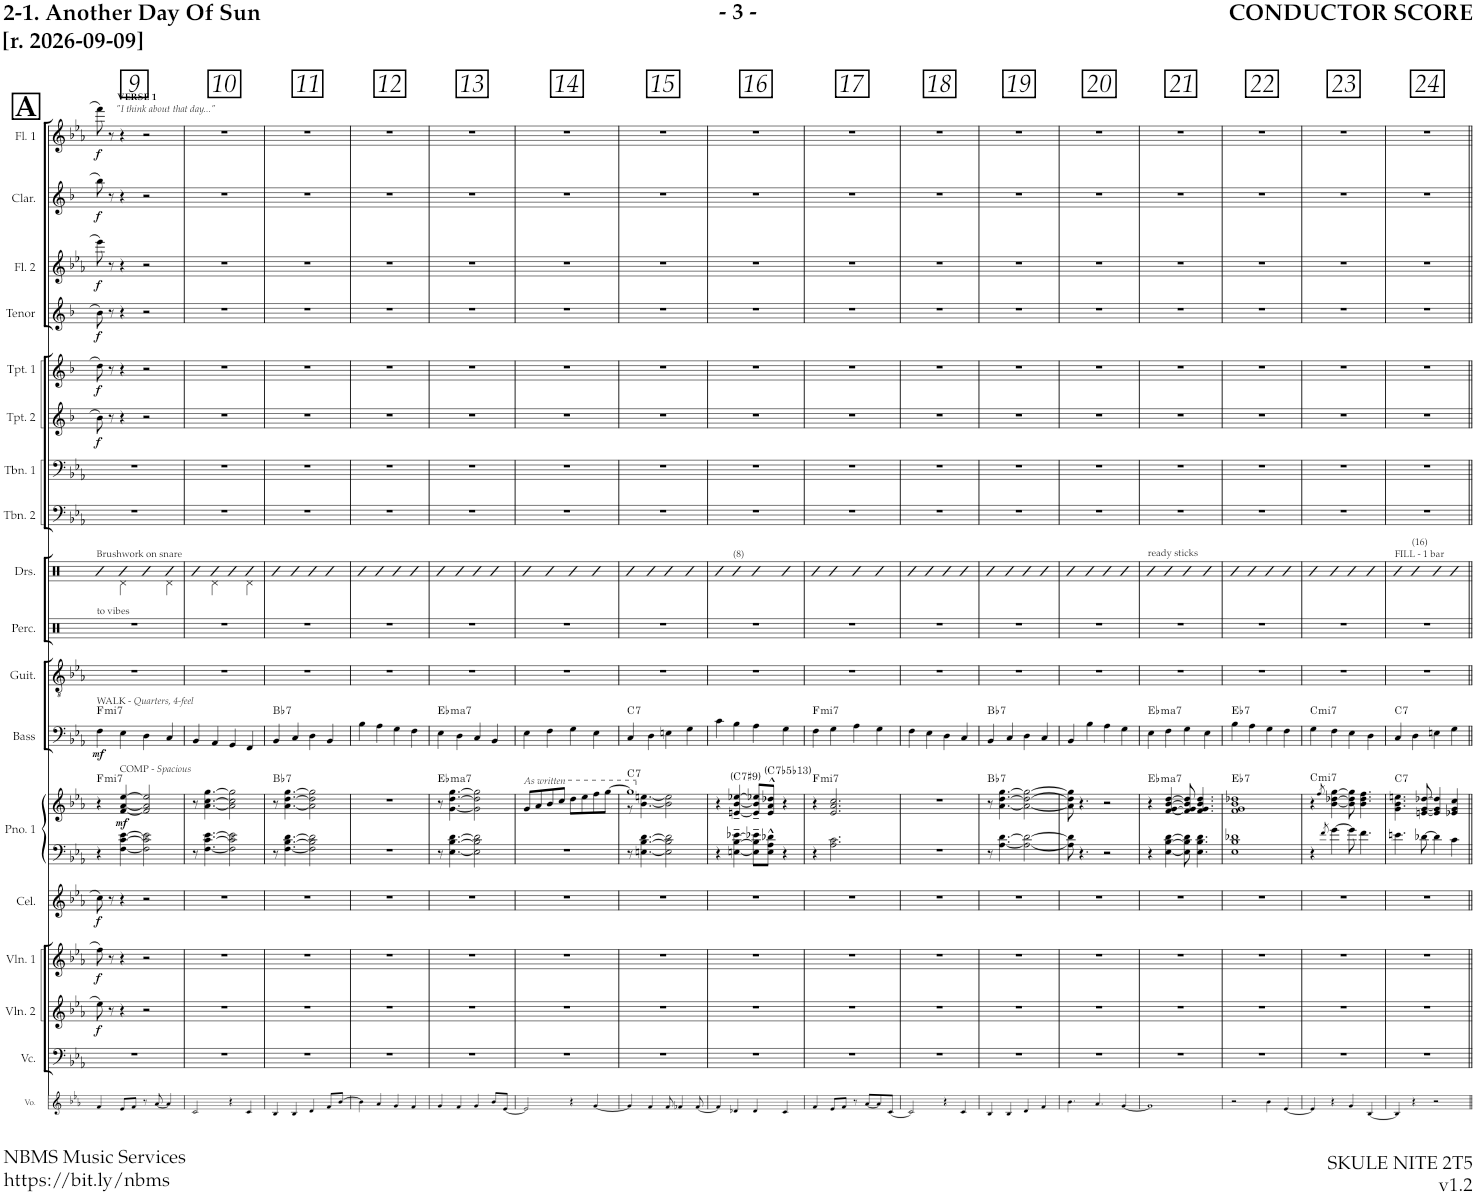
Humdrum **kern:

**kern	**kern	**kern	**dynam	**kern	**dynam	**kern	**dynam	**kern	**kern	**dynam	**harte	**kern	**dynam	**harte	**kern	**kern	**kern	**kern	**kern	**kern	**dynam	**kern	**dynam	**kern	**dynam	**kern	**dynam	**kern	**dynam	**kern	**dynam
*part18	*part17	*part16	*part16	*part15	*part15	*part14	*part14	*part13	*part13	*part13	*part13	*part12	*part12	*part12	*part11	*part10	*part9	*part8	*part7	*part6	*part6	*part5	*part5	*part4	*part4	*part3	*part3	*part2	*part2	*part1	*part1
*staff19	*staff18	*staff17	*staff17	*staff16	*staff16	*staff15	*staff15	*staff14	*staff13	*staff13/14	*	*staff12	*staff12	*	*staff11	*staff10	*staff9	*staff8	*staff7	*staff6	*staff6	*staff5	*staff5	*staff4	*staff4	*staff3	*staff3	*staff2	*staff2	*staff1	*staff1
*I"Voice	*I"Violoncello	*I"Violin 2	*	*I"Violin 1	*	*I"Piano 2	*	*I"Piano 1	*	*	*	*I"Bass	*	*	*I"Guitar	*I"Percussion	*I"Drumset	*I"Trombone 2	*I"Trombone 1	*I"Trumpet 2	*	*I"Trumpet 1	*	*I"REED 4 (Tenor Sax)	*	*I"REED 3 (Alto Sax, Flute)	*	*I"REED 2 (Clarinet)	*	*I"Flute (Doubles Bari Sax)	*
*I'Vo.	*I'Vc.	*I'Vln. 2	*	*I'Vln. 1	*	*I'Pno. 2	*	*I'Pno. 1	*	*	*	*I'Bass	*	*	*I'Guit.	*I'Perc.	*I'Drs.	*I'Tbn. 2	*I'Tbn. 1	*I'Tpt. 2	*	*I'Tpt. 1	*	*I'Tenor	*	*I'Alto	*	*I'Clar.	*	*I'Fl. 1	*
!!LO:PB:g=z
*clefG2	*clefF4	*clefG2	*	*clefG2	*	*clefG2	*	*clefF4	*clefG2	*	*	*clefF4	*	*	*clefGv2	*clefX	*clefX	*clefF4	*clefF4	*clefG2	*	*clefG2	*	*clefG2	*	*clefG2	*	*clefG2	*	*clefG2	*
*	*	*	*	*	*	*Trd-7c-12	*	*	*	*	*	*Trd7c12	*	*	*	*	*	*	*	*Trd1c2	*	*Trd1c2	*	*Trd8c14	*	*Trd5c9	*	*Trd1c2	*	*Trd12c21	*
*k[b-e-a-]	*k[b-e-a-]	*k[b-e-a-]	*	*k[b-e-a-]	*	*k[b-e-a-]	*	*k[b-e-a-]	*k[b-e-a-]	*	*	*k[b-e-a-]	*	*	*k[b-e-a-]	*k[]	*k[]	*k[b-e-a-]	*k[b-e-a-]	*k[b-]	*	*k[b-]	*	*k[b-]	*	*k[b-e-a-]	*	*k[b-]	*	*k[b-e-a-]	*
*M2/2	*M2/2	*M2/2	*	*M2/2	*	*M2/2	*	*M2/2	*M2/2	*	*	*M2/2	*	*	*M2/2	*M2/2	*M2/2	*M2/2	*M2/2	*M2/2	*	*M2/2	*	*M2/2	*	*M2/2	*	*M2/2	*	*M2/2	*
*met(c|)	*met(c|)	*met(c|)	*	*met(c|)	*	*met(c|)	*	*met(c|)	*met(c|)	*	*	*met(c|)	*	*	*met(c|)	*met(c|)	*met(c|)	*met(c|)	*met(c|)	*met(c|)	*	*met(c|)	*	*met(c|)	*	*met(c|)	*	*met(c|)	*	*met(c|)	*
!!LO:REH:place=s1:a:B:cj:fs=14:t=A
=9	=9	=9	=9	=9	=9	=9	=9	=9	=9	=9	=9	=9	=9	=9	=9	=9	=9	=9	=9	=9	=9	=9	=9	=9	=9	=9	=9	=9	=9	=9	=9
*	*	*	*	*	*	*	*	*	*	*	*	*	*	*	*	*	*^	*	*	*	*	*	*	*	*	*	*	*	*	*	*
!	!	!	!	!	!	!	!	!	!	!	!	!	!	!	!	!	!	!	!	!	!	!	!	!	!	!	!	!	!	!	!LO:TX:a:B:t=VERSE 1	!
!	!	!	!	!	!	!	!	!	!	!	!	!	!	!	!	!	!	!	!	!	!	!	!	!	!	!	!	!	!	!	!LO:TX:a:i:t="I think about that day..."	!
!	!	!	!	!	!	!	!	!	!	!	!	!	!	!	!	!	!LO:TX:a:t=Brushwork on snare	!	!	!	!	!	!	!	!	!	!	!	!	!	!	!
!	!	!	!	!	!	!	!	!	!	!	!	!	!	!	!	!LO:TX:a:t=to vibes	!	!	!	!	!	!	!	!	!	!	!	!	!	!	!	!
!	!	!	!	!	!	!	!	!	!	!	!	!LO:TX:a:t=WALK -	!	!	!	!	!	!	!	!	!	!	!	!	!	!	!	!	!	!	!	!
!	!	!	!	!	!	!	!	!	!	!	!	!LO:TX:a:i:t=Quarters, 4-feel	!	!	!	!	!	!	!	!	!	!	!	!	!	!	!	!	!	!	!	!
!	!	!	!LO:DY:b	!	!LO:DY:b	!	!LO:DY:b	!	!	!	!LO:H:kt=mi7	!	!LO:DY:b	!LO:H:kt=mi7	!	!	!	!	!	!	!	!LO:DY:b	!	!LO:DY:b	!	!LO:DY:b	!	!LO:DY:b	!	!LO:DY:b	!	!LO:DY:b
4f/	1r	8ee-\	f	8ff\	f	8cc\	f	4r	4r	.	F:min7	4F\	mf	F:min7	1r	1r	4R	4ryy	1r	1r	8b-\	f	8dd\	f	8b-\	f	8eee-\	f	8bb-\	f	8fff\	f
.	.	8r	.	8r	.	8r	.	.	.	.	.	.	.	.	.	.	.	.	.	.	8r	.	8r	.	8r	.	8r	.	8r	.	8r	.
!	!	!	!	!	!	!	!	!	!LO:TX:a:t=COMP -	!	!	!	!	!	!	!	!	!	!	!	!	!	!	!	!	!	!	!	!	!	!	!
!	!	!	!	!	!	!	!	!	!LO:TX:a:i:t=Spacious	!	!	!	!	!	!	!	!	!	!	!	!	!	!	!	!	!	!	!	!	!	!	!
!	!	!	!	!	!	!	!	!	!	!LO:DY:b	!	!	!	!	!	!	!	!	!	!	!	!	!	!	!	!	!	!	!	!	!	!
8e-/L	.	4r	.	4r	.	4r	.	[4F\ [4c\ [4e-\	[4f/ [4a-/ [4ee-/	mf	.	4E-\	.	.	.	.	4R	4Rd\	.	.	4r	.	4r	.	4r	.	4r	.	4r	.	4r	.
8f/J	.	.	.	.	.	.	.	.	.	.	.	.	.	.	.	.	.	.	.	.	.	.	.	.	.	.	.	.	.	.	.	.
8r	.	2r	.	2r	.	2r	.	2F\] 2c\] 2e-\]	2f/] 2a-/] 2ee-/]	.	.	4D\	.	.	.	.	4R	4ryy	.	.	2r	.	2r	.	2r	.	2r	.	2r	.	2r	.
[8a-/	.	.	.	.	.	.	.	.	.	.	.	.	.	.	.	.	.	.	.	.	.	.	.	.	.	.	.	.	.	.	.	.
4a-/]	.	.	.	.	.	.	.	.	.	.	.	4C/	.	.	.	.	4R	4Rd\	.	.	.	.	.	.	.	.	.	.	.	.	.	.
=10	=10	=10	=10	=10	=10	=10	=10	=10	=10	=10	=10	=10	=10	=10	=10	=10	=10	=10	=10	=10	=10	=10	=10	=10	=10	=10	=10	=10	=10	=10	=10	=10
2c/	1r	1r	.	1r	.	1r	.	8r	8r	.	.	4BB-/	.	.	1r	1r	4R	4ryy	1r	1r	1r	.	1r	.	1r	.	1r	.	1r	.	1r	.
.	.	.	.	.	.	.	.	[4.F\ [4.c\ [4.e-\	[4.a-\ [4.cc\ [4.gg\	.	.	.	.	.	.	.	.	.	.	.	.	.	.	.	.	.	.	.	.	.	.	.
.	.	.	.	.	.	.	.	.	.	.	.	4AA-/	.	.	.	.	4R	4Rd\	.	.	.	.	.	.	.	.	.	.	.	.	.	.
4r	.	.	.	.	.	.	.	2F\] 2c\] 2e-\]	2a-\] 2cc\] 2gg\]	.	.	4GG/	.	.	.	.	4R	4ryy	.	.	.	.	.	.	.	.	.	.	.	.	.	.
4c/	.	.	.	.	.	.	.	.	.	.	.	4FF/	.	.	.	.	4R	4Rd\	.	.	.	.	.	.	.	.	.	.	.	.	.	.
=11	=11	=11	=11	=11	=11	=11	=11	=11	=11	=11	=11	=11	=11	=11	=11	=11	=11	=11	=11	=11	=11	=11	=11	=11	=11	=11	=11	=11	=11	=11	=11	=11
!	!	!	!	!	!	!	!	!	!	!	!LO:H:kt=7	!	!	!LO:H:kt=7	!	!	!	!	!	!	!	!	!	!	!	!	!	!	!	!	!	!
4B-/	1r	1r	.	1r	.	1r	.	8r	8r	.	Bb:7	4BB-/	.	Bb:7	1r	1r	4R	4ryy	1r	1r	1r	.	1r	.	1r	.	1r	.	1r	.	1r	.
.	.	.	.	.	.	.	.	[4.F\ [4.B-\ [4.d\	[4.a-\ [4.dd\ [4.gg\	.	.	.	.	.	.	.	.	.	.	.	.	.	.	.	.	.	.	.	.	.	.	.
4B-/	.	.	.	.	.	.	.	.	.	.	.	4C/	.	.	.	.	4R	4Rd	.	.	.	.	.	.	.	.	.	.	.	.	.	.
4d/	.	.	.	.	.	.	.	2F\] 2B-\] 2d\]	2a-\] 2dd\] 2gg\]	.	.	4D\	.	.	.	.	4R	4ryy	.	.	.	.	.	.	.	.	.	.	.	.	.	.
8f/L	.	.	.	.	.	.	.	.	.	.	.	4BB-/	.	.	.	.	4R	4Rd	.	.	.	.	.	.	.	.	.	.	.	.	.	.
[8b-/J	.	.	.	.	.	.	.	.	.	.	.	.	.	.	.	.	.	.	.	.	.	.	.	.	.	.	.	.	.	.	.	.
=12	=12	=12	=12	=12	=12	=12	=12	=12	=12	=12	=12	=12	=12	=12	=12	=12	=12	=12	=12	=12	=12	=12	=12	=12	=12	=12	=12	=12	=12	=12	=12	=12
4b-\]	1r	1r	.	1r	.	1r	.	1r	1r	.	.	4B-\	.	.	1r	1r	4R	4ryy	1r	1r	1r	.	1r	.	1r	.	1r	.	1r	.	1r	.
4a-/	.	.	.	.	.	.	.	.	.	.	.	4A-\	.	.	.	.	4R	4Rd	.	.	.	.	.	.	.	.	.	.	.	.	.	.
4g/	.	.	.	.	.	.	.	.	.	.	.	4G\	.	.	.	.	4R	4ryy	.	.	.	.	.	.	.	.	.	.	.	.	.	.
4f/	.	.	.	.	.	.	.	.	.	.	.	4F\	.	.	.	.	4R	4Rd	.	.	.	.	.	.	.	.	.	.	.	.	.	.
=13	=13	=13	=13	=13	=13	=13	=13	=13	=13	=13	=13	=13	=13	=13	=13	=13	=13	=13	=13	=13	=13	=13	=13	=13	=13	=13	=13	=13	=13	=13	=13	=13
!	!	!	!	!	!	!	!	!	!	!	!LO:H:kt=ma7	!	!	!LO:H:kt=ma7	!	!	!	!	!	!	!	!	!	!	!	!	!	!	!	!	!	!
4g/	1r	1r	.	1r	.	1r	.	8r	8r	.	Eb:maj7	4E-\	.	Eb:maj7	1r	1r	4R	4ryy	1r	1r	1r	.	1r	.	1r	.	1r	.	1r	.	1r	.
.	.	.	.	.	.	.	.	[4.E-\ [4.B-\ [4.d\	[4.g\ [4.dd\ [4.gg\	.	.	.	.	.	.	.	.	.	.	.	.	.	.	.	.	.	.	.	.	.	.	.
4f/	.	.	.	.	.	.	.	.	.	.	.	4D\	.	.	.	.	4R	4Rd	.	.	.	.	.	.	.	.	.	.	.	.	.	.
4g/	.	.	.	.	.	.	.	2E-\] 2B-\] 2d\]	2g\] 2dd\] 2gg\]	.	.	4C/	.	.	.	.	4R	4ryy	.	.	.	.	.	.	.	.	.	.	.	.	.	.
8b-/L	.	.	.	.	.	.	.	.	.	.	.	4BB-/	.	.	.	.	4R	4Rd	.	.	.	.	.	.	.	.	.	.	.	.	.	.
[8e-/J	.	.	.	.	.	.	.	.	.	.	.	.	.	.	.	.	.	.	.	.	.	.	.	.	.	.	.	.	.	.	.	.
=14	=14	=14	=14	=14	=14	=14	=14	=14	=14	=14	=14	=14	=14	=14	=14	=14	=14	=14	=14	=14	=14	=14	=14	=14	=14	=14	=14	=14	=14	=14	=14	=14
!	!	!	!	!	!	!	!	!	!LO:TX:a:t=As written	!	!	!	!	!	!	!	!	!	!	!	!	!	!	!	!	!	!	!	!	!	!	!
2e-/]	1r	1r	.	1r	.	1r	.	1r	8g/L	.	.	4E-\	.	.	1r	1r	4R	4ryy	1r	1r	1r	.	1r	.	1r	.	1r	.	1r	.	1r	.
.	.	.	.	.	.	.	.	.	8a-/	.	.	.	.	.	.	.	.	.	.	.	.	.	.	.	.	.	.	.	.	.	.	.
.	.	.	.	.	.	.	.	.	8b-/	.	.	4F\	.	.	.	.	4R	4Rd	.	.	.	.	.	.	.	.	.	.	.	.	.	.
.	.	.	.	.	.	.	.	.	8cc/J	.	.	.	.	.	.	.	.	.	.	.	.	.	.	.	.	.	.	.	.	.	.	.
4r	.	.	.	.	.	.	.	.	8dd\L	.	.	4G\	.	.	.	.	4R	4ryy	.	.	.	.	.	.	.	.	.	.	.	.	.	.
.	.	.	.	.	.	.	.	.	8ee-\	.	.	.	.	.	.	.	.	.	.	.	.	.	.	.	.	.	.	.	.	.	.	.
[4g/	.	.	.	.	.	.	.	.	8ff\	.	.	4E-\	.	.	.	.	4R	4Rd	.	.	.	.	.	.	.	.	.	.	.	.	.	.
.	.	.	.	.	.	.	.	.	[8gg\J	.	.	.	.	.	.	.	.	.	.	.	.	.	.	.	.	.	.	.	.	.	.	.
=15	=15	=15	=15	=15	=15	=15	=15	=15	=15	=15	=15	=15	=15	=15	=15	=15	=15	=15	=15	=15	=15	=15	=15	=15	=15	=15	=15	=15	=15	=15	=15	=15
*	*	*	*	*	*	*	*	*	*^	*	*	*	*	*	*	*	*	*	*	*	*	*	*	*	*	*	*	*	*	*	*	*
!	!	!	!	!	!	!	!	!	!	!	!	!LO:H:kt=7	!	!	!LO:H:kt=7	!	!	!	!	!	!	!	!	!	!	!	!	!	!	!	!	!	!
4g/]	1r	1r	.	1r	.	1r	.	8r	1gg]	8r	.	C:7	4C/	.	C:7	1r	1r	4R	4ryy	1r	1r	1r	.	1r	.	1r	.	1r	.	1r	.	1r	.
.	.	.	.	.	.	.	.	[4.En\ [4.B-\ [4.d\	.	[4.b-\ [4.een\	.	.	.	.	.	.	.	.	.	.	.	.	.	.	.	.	.	.	.	.	.	.	.
4f/	.	.	.	.	.	.	.	.	.	.	.	.	4D\	.	.	.	.	4R	4Rd	.	.	.	.	.	.	.	.	.	.	.	.	.	.
8f/	.	.	.	.	.	.	.	2E\] 2B-\] 2d\]	.	2b-\] 2ee\]	.	.	4En\	.	.	.	.	4R	4ryy	.	.	.	.	.	.	.	.	.	.	.	.	.	.
4f-X/	.	.	.	.	.	.	.	.	.	.	.	.	.	.	.	.	.	.	.	.	.	.	.	.	.	.	.	.	.	.	.	.	.
.	.	.	.	.	.	.	.	.	.	.	.	.	4G\	.	.	.	.	4R	4Rd	.	.	.	.	.	.	.	.	.	.	.	.	.	.
[8f-/	.	.	.	.	.	.	.	.	.	.	.	.	.	.	.	.	.	.	.	.	.	.	.	.	.	.	.	.	.	.	.	.	.
*	*	*	*	*	*	*	*	*	*v	*v	*	*	*	*	*	*	*	*	*	*	*	*	*	*	*	*	*	*	*	*	*	*	*
=16	=16	=16	=16	=16	=16	=16	=16	=16	=16	=16	=16	=16	=16	=16	=16	=16	=16	=16	=16	=16	=16	=16	=16	=16	=16	=16	=16	=16	=16	=16	=16	=16
4f-/]	1r	1r	.	1r	.	1r	.	4r	4r	.	.	4c\	.	.	1r	1r	4R	4ryy	1r	1r	1r	.	1r	.	1r	.	1r	.	1r	.	1r	.
!	!	!	!	!	!	!	!	!	!	!	!LO:H:kt=7	!	!	!	!	!	!LO:TX:a:t=(8)	!	!	!	!	!	!	!	!	!	!	!	!	!	!	!
4d-X/	.	.	.	.	.	.	.	[4En\~ [4B-\~ [4e-X\~	[4en/~ [4b-/~ [4ee-X/~	.	C:7(#9)	4B-\	.	.	.	.	4R	4Rd	.	.	.	.	.	.	.	.	.	.	.	.	.	.
4d-/	.	.	.	.	.	.	.	8E\]~ 8B-\]~ 8e-X\]~L	8e/]~ 8b-/]~ 8ee-X/]~L	.	.	4A-\	.	.	.	.	4R	4ryy	.	.	.	.	.	.	.	.	.	.	.	.	.	.
!	!	!	!	!	!	!	!	!	!	!	!LO:H:kt=7	!	!	!	!	!	!	!	!	!	!	!	!	!	!	!	!	!	!	!	!	!
.	.	.	.	.	.	.	.	8E\^^ 8A-\^^ 8d-X\^^J	8e/^^ 8a-/^^ 8dd-X/^^J	.	C:(3,b5,b7,b13)	.	.	.	.	.	.	.	.	.	.	.	.	.	.	.	.	.	.	.	.	.
4c/	.	.	.	.	.	.	.	4r	4r	.	.	4G\	.	.	.	.	4R	4Rd	.	.	.	.	.	.	.	.	.	.	.	.	.	.
=17	=17	=17	=17	=17	=17	=17	=17	=17	=17	=17	=17	=17	=17	=17	=17	=17	=17	=17	=17	=17	=17	=17	=17	=17	=17	=17	=17	=17	=17	=17	=17	=17
!	!	!	!	!	!	!	!	!	!	!	!LO:H:kt=mi7	!	!	!LO:H:kt=mi7	!	!	!	!	!	!	!	!	!	!	!	!	!	!	!	!	!	!
4f/	1r	1r	.	1r	.	1r	.	4r	4r	.	F:min7	4F\	.	F:min7	1r	1r	4R	4ryy	1r	1r	1r	.	1r	.	1r	.	1r	.	1r	.	1r	.
8e-/L	.	.	.	.	.	.	.	2.A-\ 2.c\	2.e-/ 2.a-/ 2.cc/	.	.	4G\	.	.	.	.	4R	4Rd	.	.	.	.	.	.	.	.	.	.	.	.	.	.
8f/J	.	.	.	.	.	.	.	.	.	.	.	.	.	.	.	.	.	.	.	.	.	.	.	.	.	.	.	.	.	.	.	.
8r	.	.	.	.	.	.	.	.	.	.	.	4A-\	.	.	.	.	4R	4ryy	.	.	.	.	.	.	.	.	.	.	.	.	.	.
[8a-/L	.	.	.	.	.	.	.	.	.	.	.	.	.	.	.	.	.	.	.	.	.	.	.	.	.	.	.	.	.	.	.	.
8a-/]	.	.	.	.	.	.	.	.	.	.	.	4G\	.	.	.	.	4R	4Rd	.	.	.	.	.	.	.	.	.	.	.	.	.	.
[8c/J	.	.	.	.	.	.	.	.	.	.	.	.	.	.	.	.	.	.	.	.	.	.	.	.	.	.	.	.	.	.	.	.
=18	=18	=18	=18	=18	=18	=18	=18	=18	=18	=18	=18	=18	=18	=18	=18	=18	=18	=18	=18	=18	=18	=18	=18	=18	=18	=18	=18	=18	=18	=18	=18	=18
2c/]	1r	1r	.	1r	.	1r	.	1r	1r	.	.	4F\	.	.	1r	1r	4R	4ryy	1r	1r	1r	.	1r	.	1r	.	1r	.	1r	.	1r	.
.	.	.	.	.	.	.	.	.	.	.	.	4E-\	.	.	.	.	4R	4Rd	.	.	.	.	.	.	.	.	.	.	.	.	.	.
4r	.	.	.	.	.	.	.	.	.	.	.	4D\	.	.	.	.	4R	4ryy	.	.	.	.	.	.	.	.	.	.	.	.	.	.
4c/	.	.	.	.	.	.	.	.	.	.	.	4C/	.	.	.	.	4R	4Rd	.	.	.	.	.	.	.	.	.	.	.	.	.	.
=19	=19	=19	=19	=19	=19	=19	=19	=19	=19	=19	=19	=19	=19	=19	=19	=19	=19	=19	=19	=19	=19	=19	=19	=19	=19	=19	=19	=19	=19	=19	=19	=19
!	!	!	!	!	!	!	!	!	!	!	!LO:H:kt=7	!	!	!LO:H:kt=7	!	!	!	!	!	!	!	!	!	!	!	!	!	!	!	!	!	!
4B-/	1r	1r	.	1r	.	1r	.	8r	8r	.	Bb:7	4BB-/	.	Bb:7	1r	1r	4R	4ryy	1r	1r	1r	.	1r	.	1r	.	1r	.	1r	.	1r	.
.	.	.	.	.	.	.	.	[4.A-\ [4.d\	[4.a-\ [4.dd\ [4.gg\	.	.	.	.	.	.	.	.	.	.	.	.	.	.	.	.	.	.	.	.	.	.	.
4B-/	.	.	.	.	.	.	.	.	.	.	.	4C/	.	.	.	.	4R	4Rd	.	.	.	.	.	.	.	.	.	.	.	.	.	.
4d/	.	.	.	.	.	.	.	2A-\_ 2d\_	2a-\_ 2dd\_ 2gg\_	.	.	4D\	.	.	.	.	4R	4ryy	.	.	.	.	.	.	.	.	.	.	.	.	.	.
4f/	.	.	.	.	.	.	.	.	.	.	.	4C/	.	.	.	.	4R	4Rd	.	.	.	.	.	.	.	.	.	.	.	.	.	.
=20	=20	=20	=20	=20	=20	=20	=20	=20	=20	=20	=20	=20	=20	=20	=20	=20	=20	=20	=20	=20	=20	=20	=20	=20	=20	=20	=20	=20	=20	=20	=20	=20
4.b-\	1r	1r	.	1r	.	1r	.	8A-\] 8d\]	8a-\] 8dd\] 8gg\]	.	.	4BB-/	.	.	1r	1r	4R	4ryy	1r	1r	1r	.	1r	.	1r	.	1r	.	1r	.	1r	.
.	.	.	.	.	.	.	.	4.r	4.r	.	.	.	.	.	.	.	.	.	.	.	.	.	.	.	.	.	.	.	.	.	.	.
.	.	.	.	.	.	.	.	.	.	.	.	4B-\	.	.	.	.	4R	4Rd	.	.	.	.	.	.	.	.	.	.	.	.	.	.
4.a-/	.	.	.	.	.	.	.	.	.	.	.	.	.	.	.	.	.	.	.	.	.	.	.	.	.	.	.	.	.	.	.	.
.	.	.	.	.	.	.	.	2r	2r	.	.	4A-\	.	.	.	.	4R	4ryy	.	.	.	.	.	.	.	.	.	.	.	.	.	.
[4g/	.	.	.	.	.	.	.	.	.	.	.	4G\	.	.	.	.	4R	4Rd	.	.	.	.	.	.	.	.	.	.	.	.	.	.
=21	=21	=21	=21	=21	=21	=21	=21	=21	=21	=21	=21	=21	=21	=21	=21	=21	=21	=21	=21	=21	=21	=21	=21	=21	=21	=21	=21	=21	=21	=21	=21	=21
!	!	!	!	!	!	!	!	!	!	!	!LO:H:kt=ma7	!	!	!LO:H:kt=ma7	!	!	!LO:TX:a:t=ready sticks	!	!	!	!	!	!	!	!	!	!	!	!	!	!	!
1g]	1r	1r	.	1r	.	1r	.	4r	4r	.	Eb:maj7	4E-\	.	Eb:maj7	1r	1r	4R	4ryy	1r	1r	1r	.	1r	.	1r	.	1r	.	1r	.	1r	.
.	.	.	.	.	.	.	.	[4E-\ [4B-\ [4d\	[4f/ [4g/ [4b-/ [4dd/	.	.	4F\	.	.	.	.	4R	4Rd	.	.	.	.	.	.	.	.	.	.	.	.	.	.
.	.	.	.	.	.	.	.	8E-\] 8B-\] 8d\]	8f/] 8g/] 8b-/] 8dd/]	.	.	4G\	.	.	.	.	4R	4ryy	.	.	.	.	.	.	.	.	.	.	.	.	.	.
.	.	.	.	.	.	.	.	4.E-\ 4.B-\ 4.d\	4.f/ 4.g/ 4.b-/ 4.dd/	.	.	.	.	.	.	.	.	.	.	.	.	.	.	.	.	.	.	.	.	.	.	.
.	.	.	.	.	.	.	.	.	.	.	.	4E-\	.	.	.	.	4R	4Rd	.	.	.	.	.	.	.	.	.	.	.	.	.	.
=22	=22	=22	=22	=22	=22	=22	=22	=22	=22	=22	=22	=22	=22	=22	=22	=22	=22	=22	=22	=22	=22	=22	=22	=22	=22	=22	=22	=22	=22	=22	=22	=22
!	!	!	!	!	!	!	!	!	!	!	!LO:H:kt=7	!	!	!LO:H:kt=7	!	!	!	!	!	!	!	!	!	!	!	!	!	!	!	!	!	!
2r	1r	1r	.	1r	.	1r	.	1E- 1B- 1d-X	1f 1g 1b- 1dd-X	.	Eb:7	4B-\	.	Eb:7	1r	1r	4R	4ryy	1r	1r	1r	.	1r	.	1r	.	1r	.	1r	.	1r	.
.	.	.	.	.	.	.	.	.	.	.	.	4A-\	.	.	.	.	4R	4Rd	.	.	.	.	.	.	.	.	.	.	.	.	.	.
4b-\	.	.	.	.	.	.	.	.	.	.	.	4G\	.	.	.	.	4R	4ryy	.	.	.	.	.	.	.	.	.	.	.	.	.	.
[4e-/	.	.	.	.	.	.	.	.	.	.	.	4F\	.	.	.	.	4R	4Rd	.	.	.	.	.	.	.	.	.	.	.	.	.	.
=23	=23	=23	=23	=23	=23	=23	=23	=23	=23	=23	=23	=23	=23	=23	=23	=23	=23	=23	=23	=23	=23	=23	=23	=23	=23	=23	=23	=23	=23	=23	=23	=23
!	!	!	!	!	!	!	!	!	!	!	!LO:H:kt=mi7	!	!	!LO:H:kt=mi7	!	!	!	!	!	!	!	!	!	!	!	!	!	!	!	!	!	!
4e-/]	1r	1r	.	1r	.	1r	.	4r	4r	.	C:min7	4G\	.	C:min7	1r	1r	4R	4ryy	1r	1r	1r	.	1r	.	1r	.	1r	.	1r	.	1r	.
.	.	.	.	.	.	.	.	8qf/	8qff/	.	.	.	.	.	.	.	.	.	.	.	.	.	.	.	.	.	.	.	.	.	.	.
4r	.	.	.	.	.	.	.	[4g\	[4b-\ [4dd-X\ [4gg\	.	.	4F\	.	.	.	.	4R	4Rd	.	.	.	.	.	.	.	.	.	.	.	.	.	.
4g/	.	.	.	.	.	.	.	8g\]	8b-\] 8dd-\] 8gg\]	.	.	4E-\	.	.	.	.	4R	4ryy	.	.	.	.	.	.	.	.	.	.	.	.	.	.
.	.	.	.	.	.	.	.	4.f\	4.b-\ 4.dd-\ 4.ff\	.	.	.	.	.	.	.	.	.	.	.	.	.	.	.	.	.	.	.	.	.	.	.
[4B-/	.	.	.	.	.	.	.	.	.	.	.	4D\	.	.	.	.	4R	4Rd	.	.	.	.	.	.	.	.	.	.	.	.	.	.
=24	=24	=24	=24	=24	=24	=24	=24	=24	=24	=24	=24	=24	=24	=24	=24	=24	=24	=24	=24	=24	=24	=24	=24	=24	=24	=24	=24	=24	=24	=24	=24	=24
!	!	!	!	!	!	!	!	!	!	!	!LO:H:kt=7	!	!	!LO:H:kt=7	!	!	!LO:TX:a:t=FILL - 1 bar	!	!	!	!	!	!	!	!	!	!	!	!	!	!	!
4B-/]	1r	1r	.	1r	.	1r	.	4.en\	4.g\ 4.b-\ 4.een\	.	C:7	4C/	.	C:7	1r	1r	4R	4ryy	1r	1r	1r	.	1r	.	1r	.	1r	.	1r	.	1r	.
!	!	!	!	!	!	!	!	!	!	!	!	!	!	!	!	!	!LO:TX:a:t=(16)	!	!	!	!	!	!	!	!	!	!	!	!	!	!	!
4r	.	.	.	.	.	.	.	.	.	.	.	4D\	.	.	.	.	4R	4Rd	.	.	.	.	.	.	.	.	.	.	.	.	.	.
.	.	.	.	.	.	.	.	[8d-X\	[8en/ [8g/ [8dd-X/	.	.	.	.	.	.	.	.	.	.	.	.	.	.	.	.	.	.	.	.	.	.	.
2r	.	.	.	.	.	.	.	4d-\]	4e/] 4g/] 4dd-/]	.	.	4En\	.	.	.	.	4R	4ryy	.	.	.	.	.	.	.	.	.	.	.	.	.	.
.	.	.	.	.	.	.	.	4c\	4e-X/ 4g/ 4cc/	.	.	4G\	.	.	.	.	4R	4Rd	.	.	.	.	.	.	.	.	.	.	.	.	.	.
*	*	*	*	*	*	*	*	*	*	*	*	*	*	*	*	*	*v	*v	*	*	*	*	*	*	*	*	*	*	*	*	*	*
=||	=||	=||	=||	=||	=||	=||	=||	=||	=||	=||	=||	=||	=||	=||	=||	=||	=||	=||	=||	=||	=||	=||	=||	=||	=||	=||	=||	=||	=||	=||	=||
*-	*-	*-	*-	*-	*-	*-	*-	*-	*-	*-	*-	*-	*-	*-	*-	*-	*-	*-	*-	*-	*-	*-	*-	*-	*-	*-	*-	*-	*-	*-	*-
